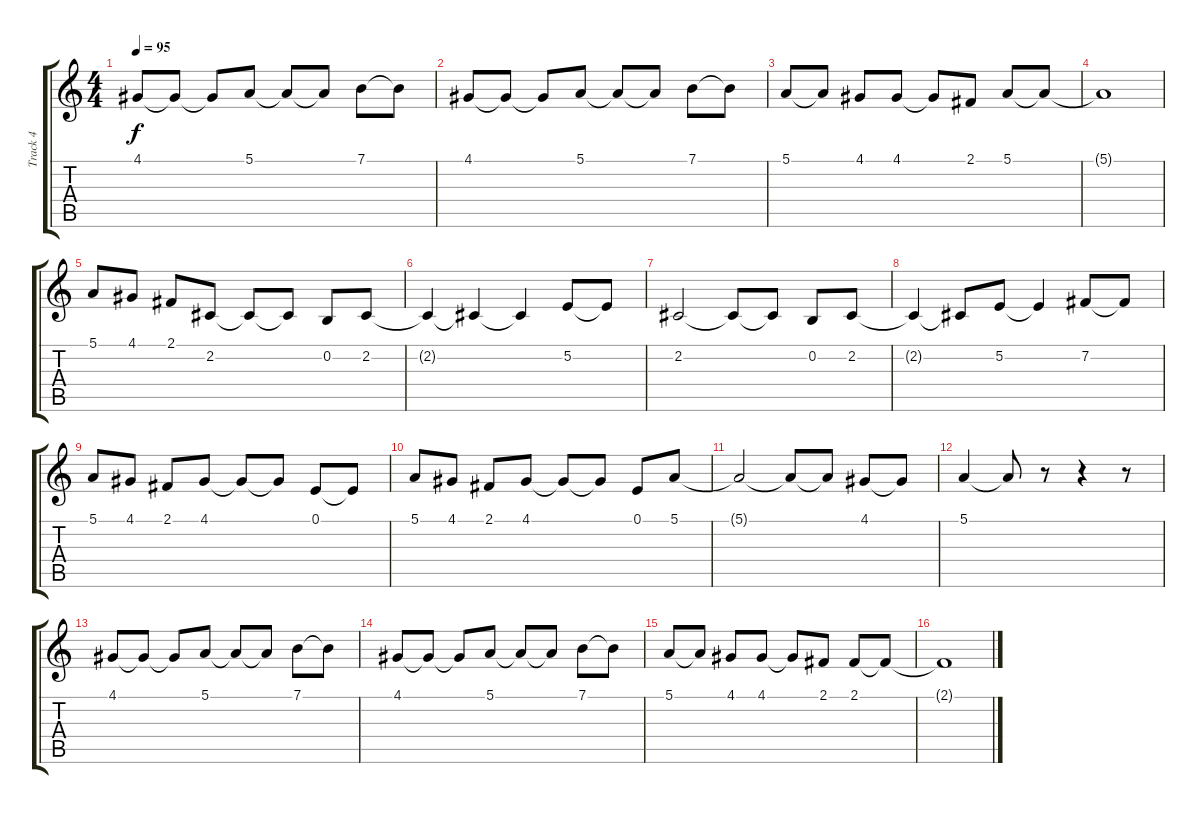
\track ("Track 4" "Track 4") {instrument stringensemble1}
\staff {score tabs}
\tuning (E4 B3 G3 D3 A2 E2) {hide}
\ts (4 4)
\tempo 95
\clef g2
\ks c
4.1.8{dy f} 4.1{t}.8 4.1{t}.8 5.1.8 5.1{t}.8 5.1{t}.8 7.1.8 7.1{t}.8 |
4.1.8 4.1{t}.8 4.1{t}.8 5.1.8 5.1{t}.8 5.1{t}.8 7.1.8 7.1{t}.8 |
5.1.8 5.1{t}.8 4.1.8 4.1.8 4.1{t}.8 2.1.8 5.1.8 5.1{t}.8 |
5.1{t}.1 |
5.1.8 4.1.8 2.1.8 2.2.8 2.2{t}.8 2.2{t}.8 0.2.8 2.2.8 |
2.2{t}.4 2.2{t}.4 2.2{t}.4 5.2.8 5.2{t}.8 |
2.2.2 2.2{t}.8 2.2{t}.8 0.2.8 2.2.8 |
2.2{t}.4 2.2{t}.8 5.2.8 5.2{t}.4 7.2.8 7.2{t}.8 |
5.1.8 4.1.8 2.1.8 4.1.8 4.1{t}.8 4.1{t}.8 0.1.8 0.1{t}.8 |
5.1.8 4.1.8 2.1.8 4.1.8 4.1{t}.8 4.1{t}.8 0.1.8 5.1.8 |
5.1{t}.2 5.1{t}.8 5.1{t}.8 4.1.8 4.1{t}.8 |
5.1.4 5.1{t}.8 r.8 r.4 r.8 |
4.1.8 4.1{t}.8 4.1{t}.8 5.1.8 5.1{t}.8 5.1{t}.8 7.1.8 7.1{t}.8 |
4.1.8 4.1{t}.8 4.1{t}.8 5.1.8 5.1{t}.8 5.1{t}.8 7.1.8 7.1{t}.8 |
5.1.8 5.1{t}.8 4.1.8 4.1.8 4.1{t}.8 2.1.8 2.1.8 2.1{t}.8 |
2.1{t}.1
